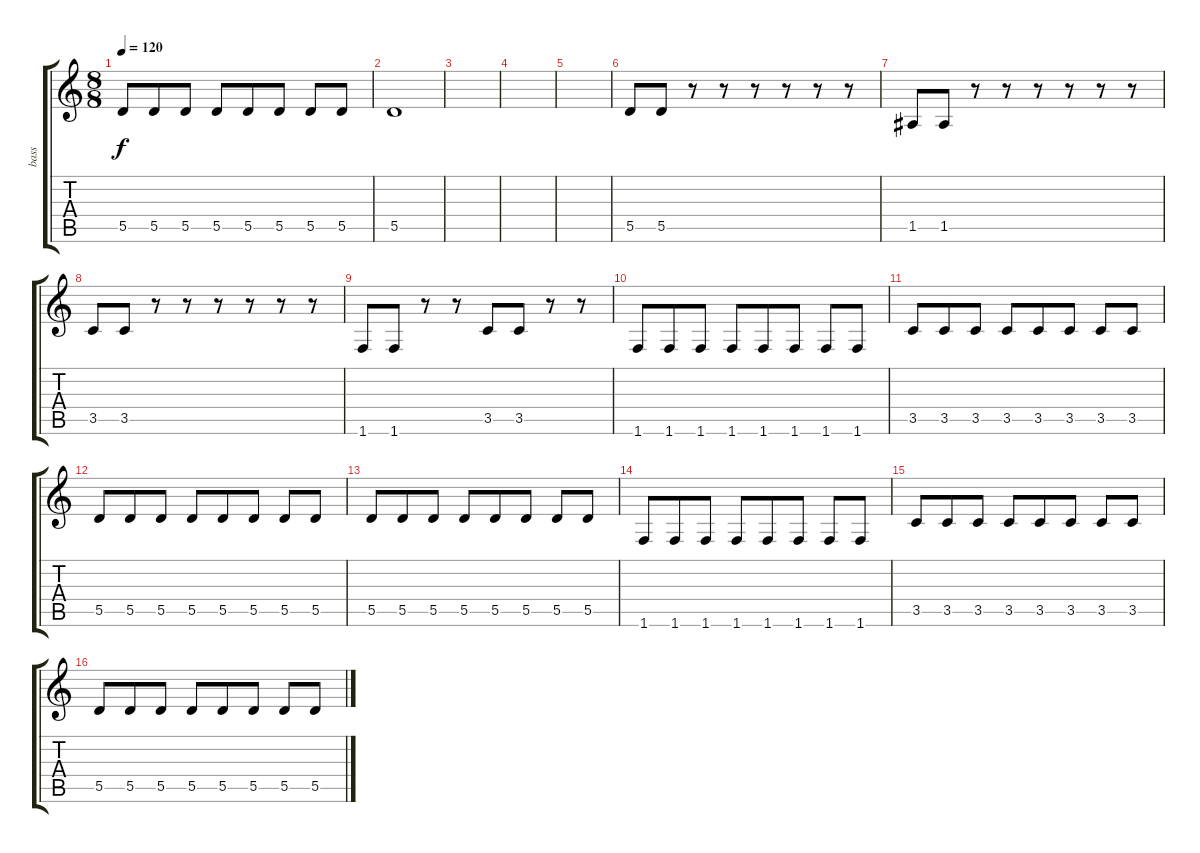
\track ("bass" "bass") {instrument electricbasspick}
\staff {score tabs}
\tuning (E4 B3 G3 D3 A2 E2) {hide}
\ts (8 8)
\tempo 120
\clef g2
\ks c
5.5.8{dy f} 5.5.8 5.5.8 5.5.8 5.5.8 5.5.8 5.5.8 5.5.8 |
5.5.1 |
|
|
|
5.5.8 5.5.8 r.8 r.8 r.8 r.8 r.8 r.8 |
1.5.8 1.5.8 r.8 r.8 r.8 r.8 r.8 r.8 |
3.5.8 3.5.8 r.8 r.8 r.8 r.8 r.8 r.8 |
1.6.8 1.6.8 r.8 r.8 3.5.8 3.5.8 r.8 r.8 |
1.6.8 1.6.8 1.6.8 1.6.8 1.6.8 1.6.8 1.6.8 1.6.8 |
3.5.8 3.5.8 3.5.8 3.5.8 3.5.8 3.5.8 3.5.8 3.5.8 |
5.5.8 5.5.8 5.5.8 5.5.8 5.5.8 5.5.8 5.5.8 5.5.8 |
5.5.8 5.5.8 5.5.8 5.5.8 5.5.8 5.5.8 5.5.8 5.5.8 |
1.6.8 1.6.8 1.6.8 1.6.8 1.6.8 1.6.8 1.6.8 1.6.8 |
3.5.8 3.5.8 3.5.8 3.5.8 3.5.8 3.5.8 3.5.8 3.5.8 |
5.5.8 5.5.8 5.5.8 5.5.8 5.5.8 5.5.8 5.5.8 5.5.8
